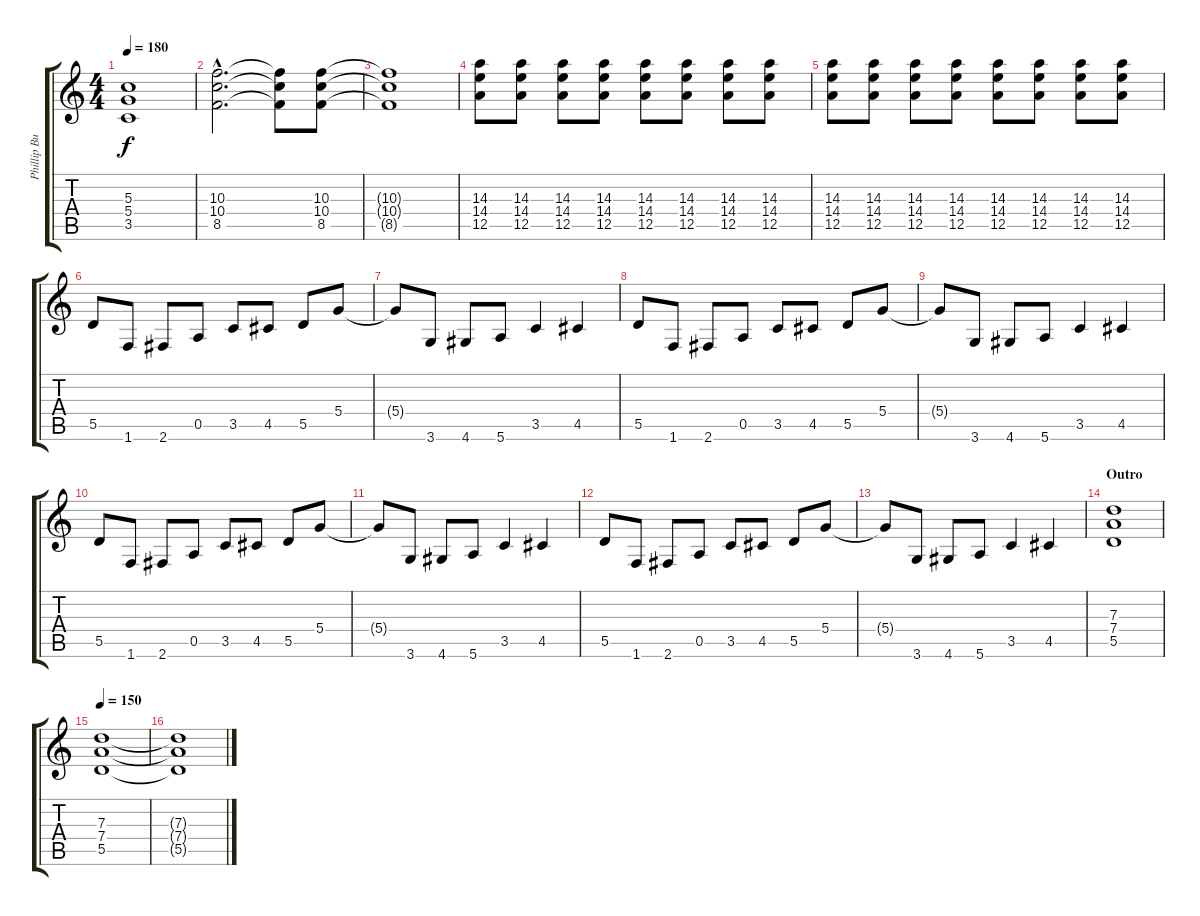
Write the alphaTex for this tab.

\track ("Phillip Buscke" "Phillip Bu") {instrument overdrivenguitar}
\staff {score tabs}
\tuning (E4 B3 G3 D3 A2 E2) {hide}
\ts (4 4)
\tempo 180
\clef g2
\ks c
(5.3 5.4 3.5).1{dy f} |
(10.3{hac} 10.4{hac} 8.5{hac}).2{d} (10.3{t} 10.4{t} 8.5{t}).8 (10.3 10.4 8.5).8 |
(10.3{t} 10.4{t} 8.5{t}).1 |
(14.3 14.4 12.5).8 (14.3 14.4 12.5).8 (14.3 14.4 12.5).8 (14.3 14.4 12.5).8 (14.3 14.4 12.5).8 (14.3 14.4 12.5).8 (14.3 14.4 12.5).8 (14.3 14.4 12.5).8 |
(14.3 14.4 12.5).8 (14.3 14.4 12.5).8 (14.3 14.4 12.5).8 (14.3 14.4 12.5).8 (14.3 14.4 12.5).8 (14.3 14.4 12.5).8 (14.3 14.4 12.5).8 (14.3 14.4 12.5).8 |
5.5.8 1.6.8 2.6.8 0.5.8 3.5.8 4.5.8 5.5.8 5.4.8 |
5.4{t}.8 3.6.8 4.6.8 5.6.8 3.5.4 4.5.4 |
5.5.8 1.6.8 2.6.8 0.5.8 3.5.8 4.5.8 5.5.8 5.4.8 |
5.4{t}.8 3.6.8 4.6.8 5.6.8 3.5.4 4.5.4 |
5.5.8 1.6.8 2.6.8 0.5.8 3.5.8 4.5.8 5.5.8 5.4.8 |
5.4{t}.8 3.6.8 4.6.8 5.6.8 3.5.4 4.5.4 |
5.5.8 1.6.8 2.6.8 0.5.8 3.5.8 4.5.8 5.5.8 5.4.8 |
5.4{t}.8 3.6.8 4.6.8 5.6.8 3.5.4 4.5.4 |
\section ("" "Outro")
(7.3 7.4 5.5).1 |
\tempo 150
(7.3 7.4 5.5).1 |
(7.3{t} 7.4{t} 5.5{t}).1
